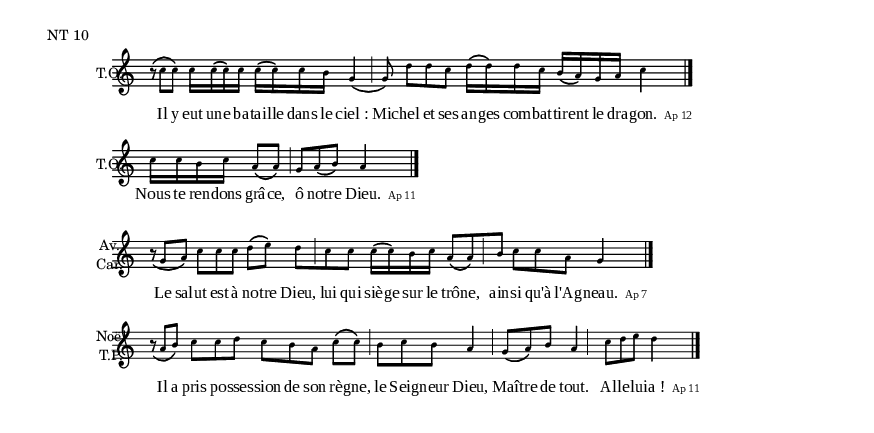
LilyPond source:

\version "2.12.0"
\include "definitions.ly"
\markup {NT  10}

\relative a' { 
	\new Staff {
		\cadenzaOn
		\set Staff.instrumentName = \markup{ \center-column { T.O. } }
		\times 2/3 { r8\( c[ c]\) }
		c16[ c\( c\) c]
		c16[\( c\) c b]
		\times 2/3 { g4\(\cesure g8\) }
		\times 2/3 { d'8[ d c] }
		d16[\( d\) d c]
		b16[\( a\) g a] c4
		\endBar
	}
	\addlyrics {
		Il y eut un -- e ba -- tai -- lle dans le "ciel :" Mic -- hel et ses an -- ges com -- bat -- tir -- ent le dra -- gon.
		\markup { \citation #"Ap 12"}
 }
}

\relative a' { 
	\new Staff {
		\cadenzaOn
		\set Staff.instrumentName = \markup{ \center-column { T.O. } }
		c16[ c b c]
		a8[\( a\)] \cesure
		\times 2/3 { g8[ a\( b]\) }
		a4
		\endBar
	}
	\addlyrics {
		Nous te ren -- dons grâ -- ce, ô not -- re Dieu.
		\markup { \citation #"Ap 11"}
 }
}





\relative a' { 
	\new Staff {
		\cadenzaOn
		\set Staff.instrumentName = \markup{ \center-column { Av. Car. } }
		\times 2/3 { r8_\( g[ a]\) }
		\times 2/3 { c8[ c c] }
		d8[\( e\)]
		\times 2/3 { d8[\cesure c c] }
		c16[\( c\) b c]
		\times 2/3 { a8[\( a\)\cesure \pespace b] }
		\times 2/3 { c8[ c  a] } g4
		\endBar
	}
	\addlyrics {
		Le sal -- ut est à no -- tre Dieu, lui qui siè -- ge sur le trô -- ne, ain -- si qu'à l'Ag -- neau.
		\markup { \citation #"Ap 7"}
 }
}


\relative a' { 
	\new Staff {
		\cadenzaOn
		\set Staff.instrumentName = \markup{ \center-column { Noël T.P. } }
		\times 2/3 { r8_\( a[ b]\) }
		\times 2/3 { c8[ c d] }
		\times 2/3 { c8[ b a] }
		c8[\( c\)] \cesure
		\times 2/3 { b8[ c b] } a4 \cesure
		\times 2/3 { g8[\( a\) b] } a4 \cesure   \pespace
		\times 2/3 { c8[ d e] } d4
		\endBar
	}
	\addlyrics {
		Il a pris po -- sse -- ssion de son rè -- gne, le Seig -- neur Dieu, Maî -- tre de tout.  Al -- le -- lu --  "ia !"
		\markup { \citation #"Ap 11"}
 }
}

